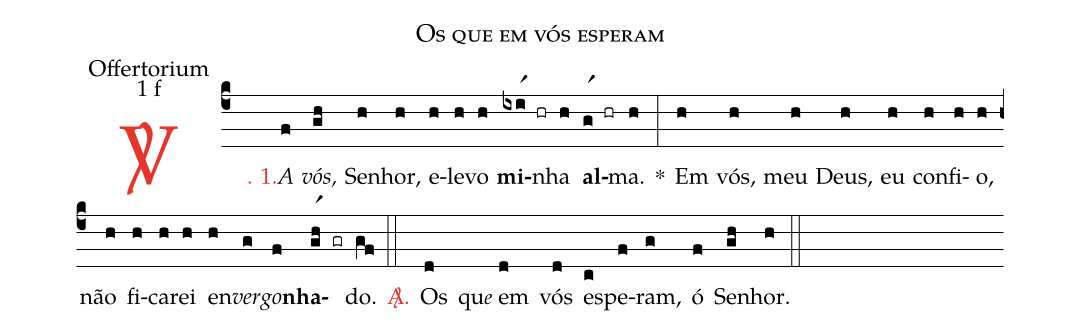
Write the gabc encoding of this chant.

name: Os que em vós esperam;
office-part: Offertorium;
mode: 1;
mode-differentia: f;
%%
(c4)

<c><sp>V/</sp>. 1.</c>() <i>A</i>(f) <i>vós,</i>(gh) Se(h)nhor,(h) e(h)le(h)vo(h) <b>mi</b>(ixir1 hr)nha(h) <b>al</b>(gr1 hr)ma.(h) *(:) Em(h) vós,(h) meu(h) Deus,(h) eu(h) con(h)fi(h)o,(h) não(h) fi(h)ca(h)rei(h) en(h)<i>ver</i>(g)<i>go</i>(f)<b>nha</b>(ghr1 gr)do.(gf)

(::)

<nlba><c><sp>A/</sp>.</c>() Os</nlba>(d) qu<e>e</e> em(d) vós(d) es(c)pe(f)ram,(g) ó(f) Se(gh)nhor.(h)

(::)
